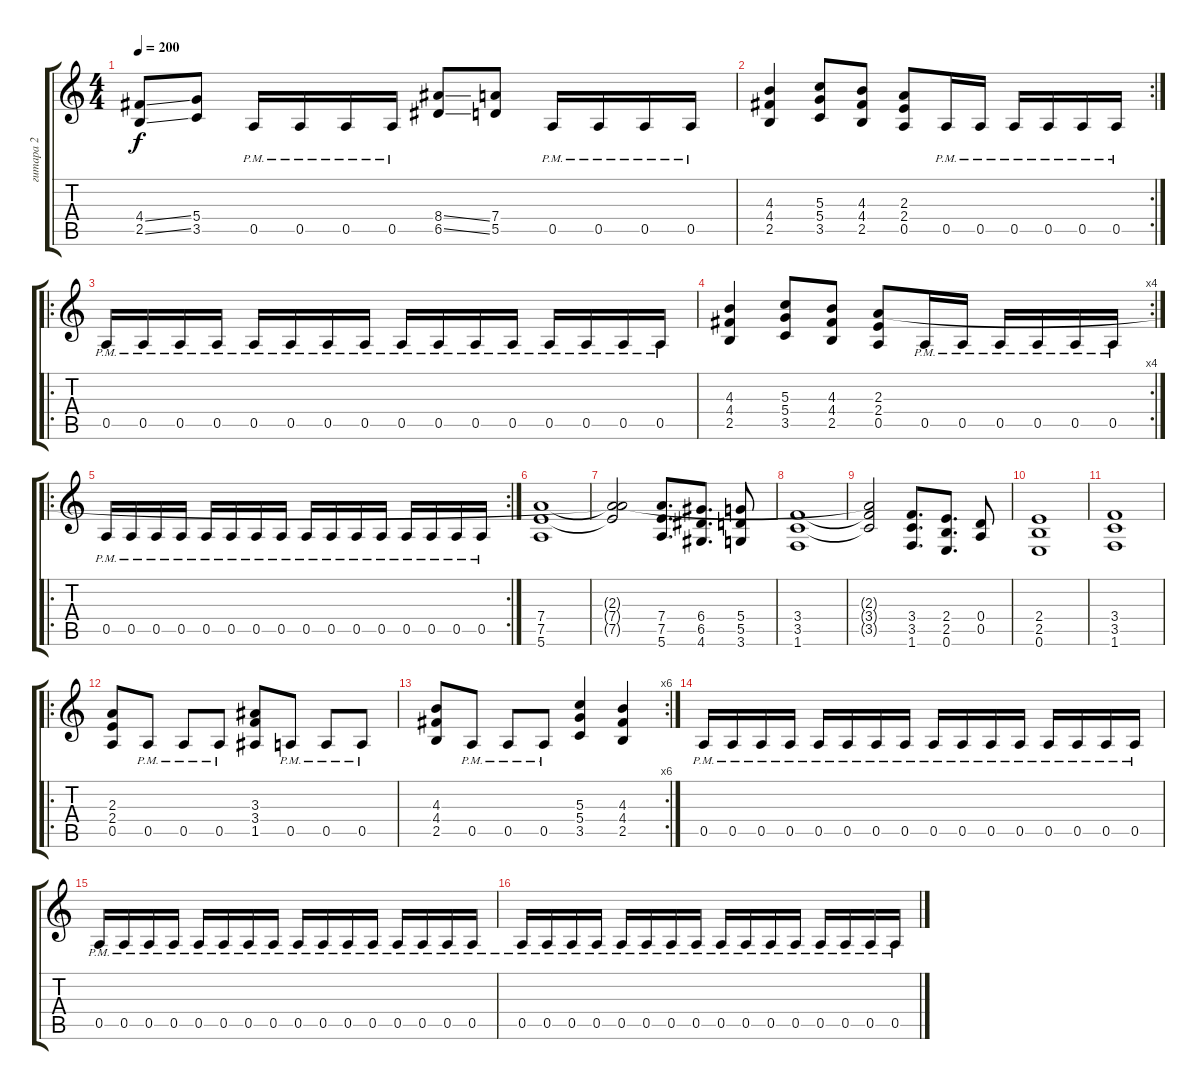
\track ("гитара 2" "гитара 2") {instrument distortionguitar}
\staff {score tabs}
\tuning (E4 B3 G3 D3 A2 E2) {hide}
\ts (4 4)
\tempo 200
\clef g2
\ks c
(4.4{ss} 2.5{ss}).8{dy f} (5.4 3.5).8 0.5{pm}.16 0.5{pm}.16 0.5{pm}.16 0.5{pm}.16 (8.4{ss} 6.5{ss}).8 (7.4 5.5).8 0.5{pm}.16 0.5{pm}.16 0.5{pm}.16 0.5{pm}.16 |
\rc 2
(4.3 4.4 2.5).4 (5.3 5.4 3.5).8 (4.3 4.4 2.5).8 (2.3 2.4 0.5).8 0.5{pm}.16 0.5{pm}.16 0.5{pm}.16 0.5{pm}.16 0.5{pm}.16 0.5{pm}.16 |
\ro
0.5{pm}.16 0.5{pm}.16 0.5{pm}.16 0.5{pm}.16 0.5{pm}.16 0.5{pm}.16 0.5{pm}.16 0.5{pm}.16 0.5{pm}.16 0.5{pm}.16 0.5{pm}.16 0.5{pm}.16 0.5{pm}.16 0.5{pm}.16 0.5{pm}.16 0.5{pm}.16 |
\rc 4
(4.3 4.4 2.5).4 (5.3 5.4 3.5).8 (4.3 4.4 2.5).8 (2.3 2.4 0.5).8 0.5{pm}.16 0.5{pm}.16 0.5{pm}.16 0.5{pm}.16 0.5{pm}.16 0.5{pm}.16 |
\ro
\rc 2
0.5{pm}.16 0.5{pm}.16 0.5{pm}.16 0.5{pm}.16 0.5{pm}.16 0.5{pm}.16 0.5{pm}.16 0.5{pm}.16 0.5{pm}.16 0.5{pm}.16 0.5{pm}.16 0.5{pm}.16 0.5{pm}.16 0.5{pm}.16 0.5{pm}.16 0.5{pm}.16 |
(7.4 7.5 5.6).1 |
(2.3{t} 7.4{t} 7.5{t}).2 (7.4 7.5 5.6).8{d} (6.4 6.5 4.6).8{d} (5.4 5.5 3.6).8 |
(3.4 3.5 1.6).1 |
(2.3{t} 3.4{t} 3.5{t}).2 (3.4 3.5 1.6).8{d} (2.4 2.5 0.6).8{d} (0.4 0.5).8 |
(2.4 2.5 0.6).1 |
(3.4 3.5 1.6).1 |
\ro
(2.3 2.4 0.5).8 0.5{pm}.8 0.5{pm}.8 0.5{pm}.8 (3.3 3.4 1.5).8 0.5{pm}.8 0.5{pm}.8 0.5{pm}.8 |
\rc 6
(4.3 4.4 2.5).8 0.5{pm}.8 0.5{pm}.8 0.5{pm}.8 (5.3 5.4 3.5).4 (4.3 4.4 2.5).4 |
0.5{pm}.16 0.5{pm}.16 0.5{pm}.16 0.5{pm}.16 0.5{pm}.16 0.5{pm}.16 0.5{pm}.16 0.5{pm}.16 0.5{pm}.16 0.5{pm}.16 0.5{pm}.16 0.5{pm}.16 0.5{pm}.16 0.5{pm}.16 0.5{pm}.16 0.5{pm}.16 |
0.5{pm}.16 0.5{pm}.16 0.5{pm}.16 0.5{pm}.16 0.5{pm}.16 0.5{pm}.16 0.5{pm}.16 0.5{pm}.16 0.5{pm}.16 0.5{pm}.16 0.5{pm}.16 0.5{pm}.16 0.5{pm}.16 0.5{pm}.16 0.5{pm}.16 0.5{pm}.16 |
0.5{pm}.16 0.5{pm}.16 0.5{pm}.16 0.5{pm}.16 0.5{pm}.16 0.5{pm}.16 0.5{pm}.16 0.5{pm}.16 0.5{pm}.16 0.5{pm}.16 0.5{pm}.16 0.5{pm}.16 0.5{pm}.16 0.5{pm}.16 0.5{pm}.16 0.5{pm}.16
